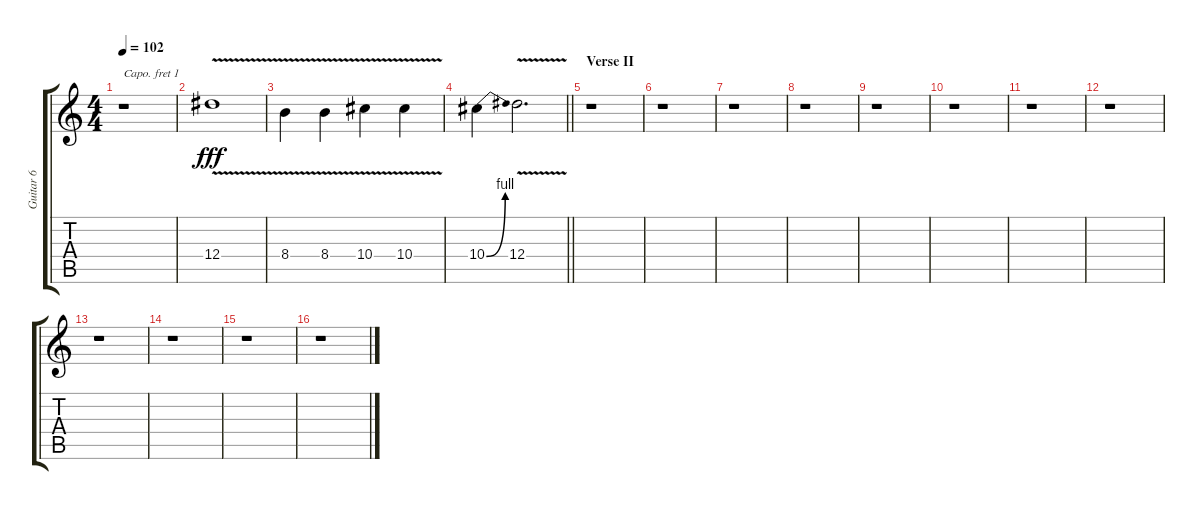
\track ("Guitar 6" "Guitar 6") {instrument distortionguitar}
\staff {score tabs}
\capo 1
\tuning (E4 B3 G3 D3 A2 E2) {hide}
\ts (4 4)
\tempo 102
\clef g2
\ks c
r.1{dy f} |
12.4{v}.1{dy fff} |
8.4{v}.4 8.4{v}.4 10.4{v}.4 10.4{v}.4 |
\barLineRight lightlight
10.4{be (bend 0 0 60 4)}.4 12.4{v}.2{d} |
\section ("" "Verse II")
r.1 |
r.1 |
r.1 |
r.1 |
r.1 |
r.1 |
r.1 |
r.1 |
r.1 |
r.1 |
r.1 |
r.1
